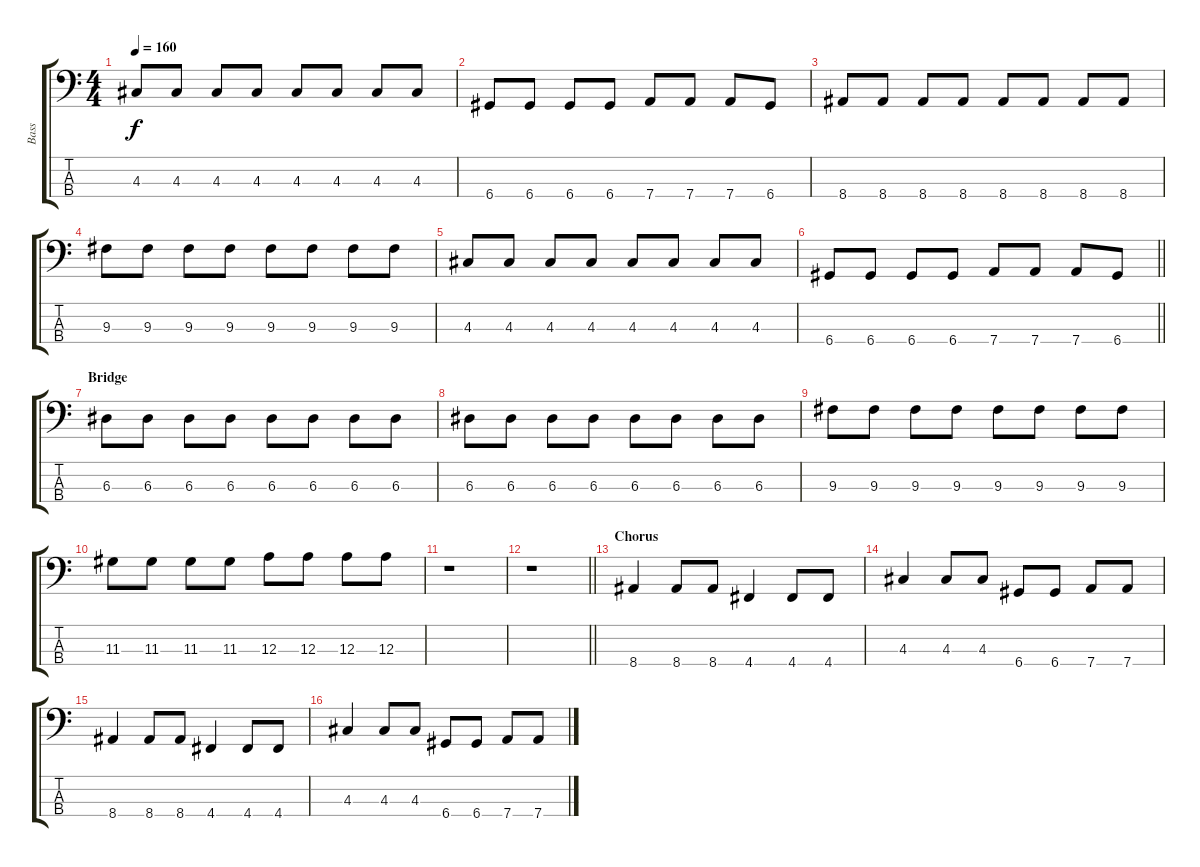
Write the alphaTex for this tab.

\track ("Bass" "Bass") {instrument electricbasspick}
\staff {score tabs}
\tuning (G2 D2 A1 D1) {hide}
\ts (4 4)
\tempo 160
\clef f4
\ks c
4.3.8{dy f} 4.3.8 4.3.8 4.3.8 4.3.8 4.3.8 4.3.8 4.3.8 |
6.4.8 6.4.8 6.4.8 6.4.8 7.4.8 7.4.8 7.4.8 6.4.8 |
8.4.8 8.4.8 8.4.8 8.4.8 8.4.8 8.4.8 8.4.8 8.4.8 |
9.3.8 9.3.8 9.3.8 9.3.8 9.3.8 9.3.8 9.3.8 9.3.8 |
4.3.8 4.3.8 4.3.8 4.3.8 4.3.8 4.3.8 4.3.8 4.3.8 |
\barLineRight lightlight
6.4.8 6.4.8 6.4.8 6.4.8 7.4.8 7.4.8 7.4.8 6.4.8 |
\section ("" "Bridge")
6.3.8 6.3.8 6.3.8 6.3.8 6.3.8 6.3.8 6.3.8 6.3.8 |
6.3.8 6.3.8 6.3.8 6.3.8 6.3.8 6.3.8 6.3.8 6.3.8 |
9.3.8 9.3.8 9.3.8 9.3.8 9.3.8 9.3.8 9.3.8 9.3.8 |
11.3.8 11.3.8 11.3.8 11.3.8 12.3.8 12.3.8 12.3.8 12.3.8 |
r.1 |
\barLineRight lightlight
r.1 |
\section ("" "Chorus")
8.4.4 8.4.8 8.4.8 4.4.4 4.4.8 4.4.8 |
4.3.4 4.3.8 4.3.8 6.4.8 6.4.8 7.4.8 7.4.8 |
8.4.4 8.4.8 8.4.8 4.4.4 4.4.8 4.4.8 |
4.3.4 4.3.8 4.3.8 6.4.8 6.4.8 7.4.8 7.4.8
